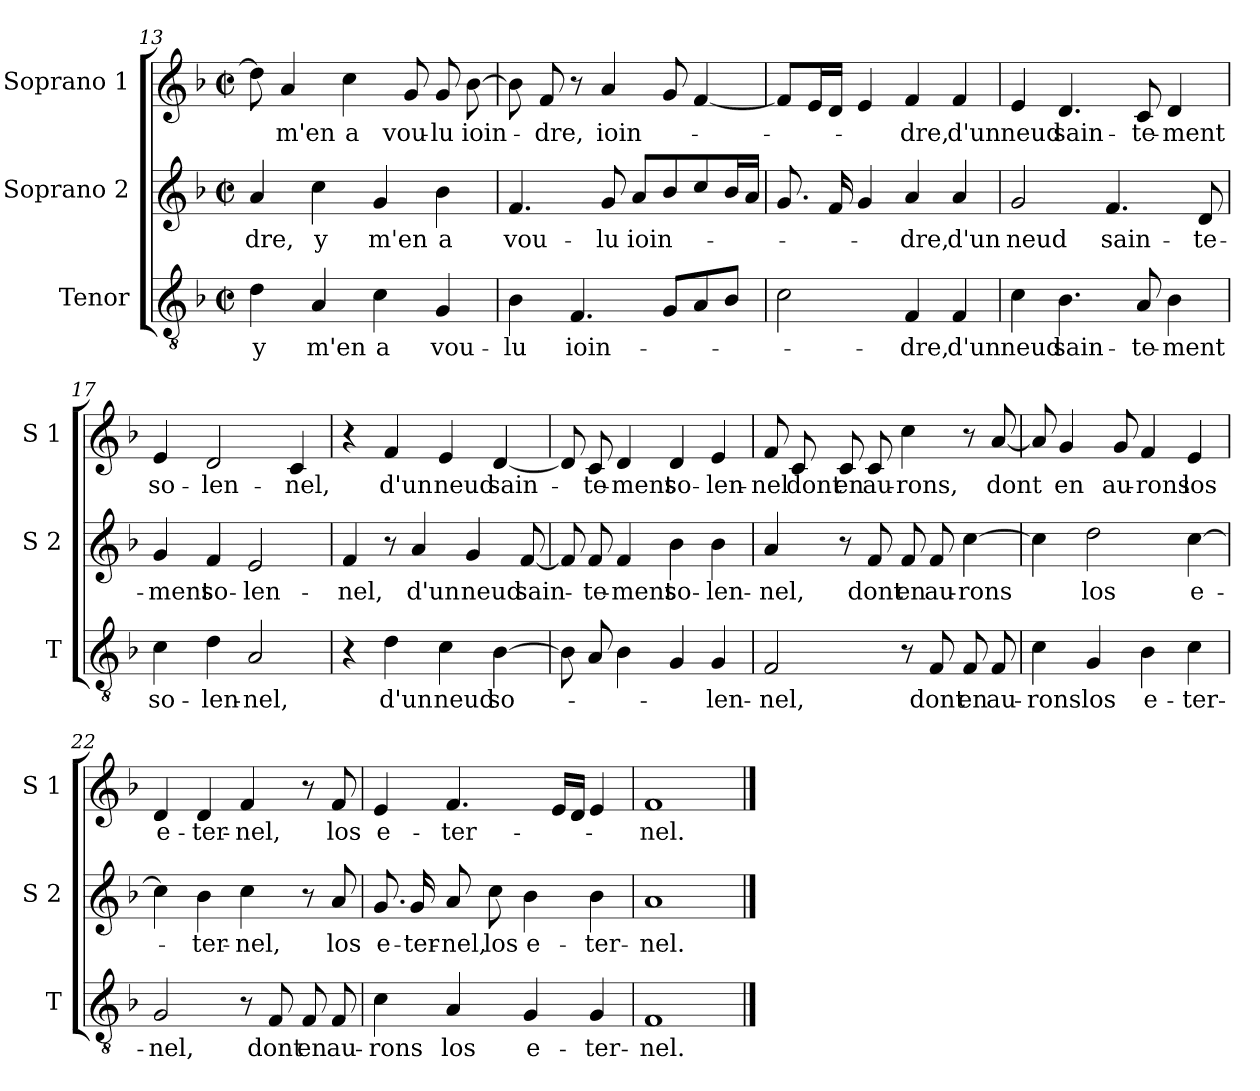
**kern	**text	**kern	**text	**kern	**text
*part3	*part3	*part2	*part2	*part1	*part1
*staff3	*staff3	*staff2	*staff2	*staff1	*staff1
*I"Tenor	*	*I"Soprano 2	*	*I"Soprano 1	*
*I'T	*	*I'S 2	*	*I'S 1	*
!!LO:LB:g=z
*clefGv2	*	*clefG2	*	*clefG2	*
*k[b-]	*	*k[b-]	*	*k[b-]	*
*F:	*	*F:	*	*F:	*
*M2/2	*	*M2/2	*	*M2/2	*
*met(c|)	*	*met(c|)	*	*met(c|)	*
=13	=13	=13	=13	=13	=13
!	!LO:LY:b	!	!LO:LY:b	!	!
4d\	y	4a/	-dre,	8dd\]	.
!	!	!	!	!	!LO:LY:b
.	.	.	.	4a/	m'en
!	!LO:LY:b	!	!LO:LY:b	!	!
4A/	m'en	4cc\	y	.	.
!	!	!	!	!	!LO:LY:b
.	.	.	.	4cc\	a
!	!LO:LY:b	!	!LO:LY:b	!	!
4c\	a	4g/	m'en	.	.
!	!	!	!	!	!LO:LY:b
.	.	.	.	8g/	vou-
!	!LO:LY:b	!	!LO:LY:b	!	!LO:LY:b
4G/	vou-	4b-\	a	8g/	-lu
!	!	!	!	!	!LO:LY:b
.	.	.	.	[8b-\	ioin-
=14	=14	=14	=14	=14	=14
!	!LO:LY:b	!	!LO:LY:b	!	!
4B-\	-lu	4.f/	vou-	8b-\]	.
!	!	!	!	!	!LO:LY:b
.	.	.	.	8f/	-dre,
!	!LO:LY:b	!	!	!	!
4.F/	ioin-	.	.	8r	.
!	!	!	!LO:LY:b	!	!LO:LY:b
.	.	8g/	-lu	4a/	ioin-
!	!	!	!LO:LY:b	!	!
.	.	8a/L	ioin-	.	.
8G/L	.	8b-/	.	8g/	.
8A/	.	8cc/	.	[4f/	.
8B-/J	.	16b-/L	.	.	.
.	.	16a/JJ	.	.	.
=15	=15	=15	=15	=15	=15
2c\	.	8.g/	.	8f/L]	.
.	.	.	.	16e/L	.
.	.	16f/	.	16d/JJ	.
.	.	4g/	.	4e/	.
!	!LO:LY:b	!	!LO:LY:b	!	!LO:LY:b
4F/	-dre,	4a/	-dre,	4f/	-dre,
!	!LO:LY:b	!	!LO:LY:b	!	!LO:LY:b
4F/	d'un	4a/	d'un	4f/	d'un
=16	=16	=16	=16	=16	=16
!	!LO:LY:b	!	!LO:LY:b	!	!LO:LY:b
4c\	neud	2g/	neud	4e/	neud
!	!LO:LY:b	!	!	!	!LO:LY:b
4.B-\	sain-	.	.	4.d/	sain-
!	!	!	!LO:LY:b	!	!
.	.	4.f/	sain-	.	.
!	!LO:LY:b	!	!	!	!LO:LY:b
8A/	-te-	.	.	8c/	-te-
!	!LO:LY:b	!	!	!	!LO:LY:b
4B-\	-ment	.	.	4d/	-ment
!	!	!	!LO:LY:b	!	!
.	.	8d/	-te-	.	.
!!LO:LB:g=z
=17	=17	=17	=17	=17	=17
!	!LO:LY:b	!	!LO:LY:b	!	!LO:LY:b
4c\	so-	4g/	-ment	4e/	so-
!	!LO:LY:b	!	!LO:LY:b	!	!LO:LY:b
4d\	-len-	4f/	so-	2d/	-len-
!	!LO:LY:b	!	!LO:LY:b	!	!
2A/	-nel,	2e/	-len-	.	.
!	!	!	!	!	!LO:LY:b
.	.	.	.	4c/	-nel,
=18	=18	=18	=18	=18	=18
!	!	!	!LO:LY:b	!	!
4r	.	4f/	-nel,	4r	.
!	!LO:LY:b	!	!	!	!LO:LY:b
4d\	d'un	8r	.	4f/	d'un
!	!	!	!LO:LY:b	!	!
.	.	4a/	d'un	.	.
!	!LO:LY:b	!	!	!	!LO:LY:b
4c\	neud	.	.	4e/	neud
!	!	!	!LO:LY:b	!	!
.	.	4g/	neud	.	.
!	!LO:LY:b	!	!	!	!LO:LY:b
[4B-\	so-	.	.	[4d/	sain-
!	!	!	!LO:LY:b	!	!
.	.	[8f/	sain-	.	.
=19	=19	=19	=19	=19	=19
8B-\]	.	8f/]	.	8d/]	.
!	!	!	!LO:LY:b	!	!LO:LY:b
8A/	.	8f/	-te-	8c/	-te-
!	!	!	!LO:LY:b	!	!LO:LY:b
4B-\	.	4f/	-ment	4d/	-ment
!	!	!	!LO:LY:b	!	!LO:LY:b
4G/	.	4b-\	so-	4d/	so-
!	!LO:LY:b	!	!LO:LY:b	!	!LO:LY:b
4G/	-len-	4b-\	-len-	4e/	-len-
=20	=20	=20	=20	=20	=20
!	!LO:LY:b	!	!LO:LY:b	!	!LO:LY:b
2F/	-nel,	4a/	-nel,	8f/	-nel
!	!	!	!	!	!LO:LY:b
.	.	.	.	8c/	dont
!	!	!	!	!	!LO:LY:b
.	.	8r	.	8c/	en
!	!	!	!LO:LY:b	!	!LO:LY:b
.	.	8f/	dont	8c/	au-
!	!	!	!LO:LY:b	!	!LO:LY:b
8r	.	8f/	en	4cc\	-rons,
!	!LO:LY:b	!	!LO:LY:b	!	!
8F/	dont	8f/	au-	.	.
!	!LO:LY:b	!	!LO:LY:b	!	!
8F/	en	[4cc\	-rons	8r	.
!	!LO:LY:b	!	!	!	!LO:LY:b
8F/	au-	.	.	[8a/	dont
!!LO:LB:g=z
=21	=21	=21	=21	=21	=21
!	!LO:LY:b	!	!	!	!
4c\	-rons	4cc\]	.	8a/]	.
!	!	!	!	!	!LO:LY:b
.	.	.	.	4g/	en
!	!LO:LY:b	!	!LO:LY:b	!	!
4G/	los	2dd\	los	.	.
!	!	!	!	!	!LO:LY:b
.	.	.	.	8g/	au-
!	!LO:LY:b	!	!	!	!LO:LY:b
4B-\	e-	.	.	4f/	-rons
!	!LO:LY:b	!	!LO:LY:b	!	!LO:LY:b
4c\	-ter-	[4cc\	e-	4e/	los
=22	=22	=22	=22	=22	=22
!	!LO:LY:b	!	!	!	!LO:LY:b
2G/	-nel,	4cc\]	.	4d/	e-
!	!	!	!LO:LY:b	!	!LO:LY:b
.	.	4b-\	-ter-	4d/	-ter-
!	!	!	!LO:LY:b	!	!LO:LY:b
8r	.	4cc\	-nel,	4f/	-nel,
!	!LO:LY:b	!	!	!	!
8F/	dont	.	.	.	.
!	!LO:LY:b	!	!	!	!
8F/	en	8r	.	8r	.
!	!LO:LY:b	!	!LO:LY:b	!	!LO:LY:b
8F/	au-	8a/	los	8f/	los
=23	=23	=23	=23	=23	=23
!	!LO:LY:b	!	!LO:LY:b	!	!LO:LY:b
4c\	-rons	8.g/	e-	4e/	e-
!	!	!	!LO:LY:b	!	!
.	.	16g/	-ter-	.	.
!	!LO:LY:b	!	!LO:LY:b	!	!LO:LY:b
4A/	los	8a/	-nel,	4.f/	-ter-
!	!	!	!LO:LY:b	!	!
.	.	8cc\	los	.	.
!	!LO:LY:b	!	!LO:LY:b	!	!
4G/	e-	4b-\	e-	.	.
.	.	.	.	16e/LL	.
.	.	.	.	16d/JJ	.
!	!LO:LY:b	!	!LO:LY:b	!	!
4G/	-ter-	4b-\	-ter-	4e/	.
=24	=24	=24	=24	=24	=24
!	!LO:LY:b	!	!LO:LY:b	!	!LO:LY:b
1F	-nel.	1a	-nel.	1f	-nel.
==	==	==	==	==	==
*-	*-	*-	*-	*-	*-
